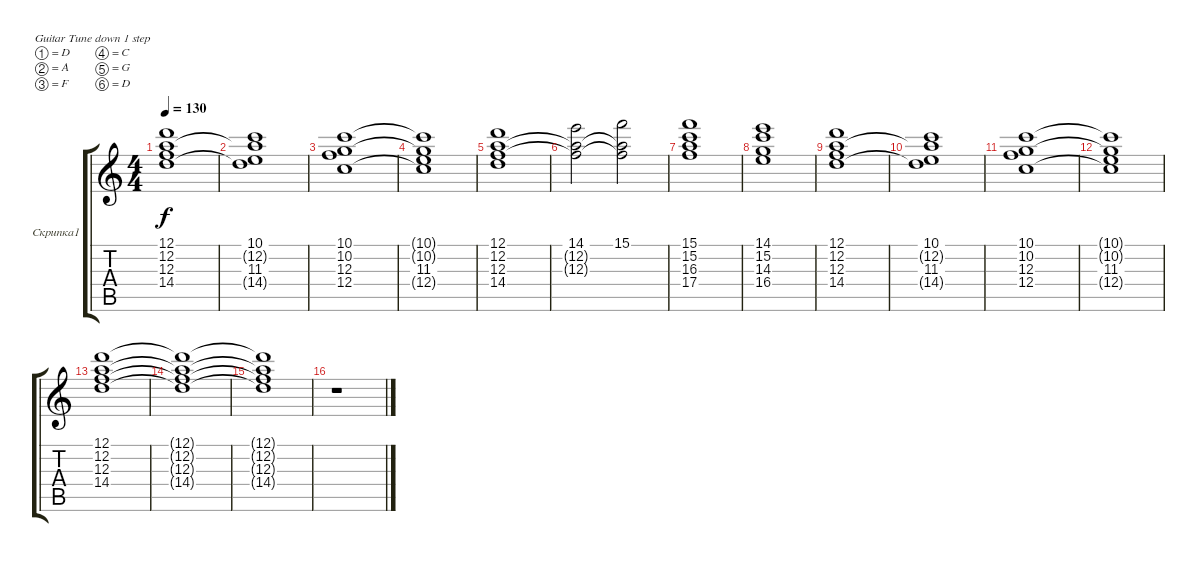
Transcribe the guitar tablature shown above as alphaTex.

\defaultSystemsLayout 4
\bracketExtendMode groupsimilarinstruments
\firstSystemTrackNameOrientation horizontal
\otherSystemsTrackNameOrientation horizontal
\track ("Скрипка1" "Скрипка1") {instrument electricguitarclean}
\staff {score tabs}
\tuning (D4 A3 F3 C3 G2 D2)
\ts (4 4)
\tempo 130
\clef g2
\scale
0.333333
\ks c
(12.1 12.2 12.3 14.4).1{dy f} |
\scale
0.333333 (10.1 12.2{t} 11.3 14.4{t}).1 |
\scale
0.333333 (10.1 10.2 12.3 12.4).1 |
\scale
0.333333 (10.1{t} 10.2{t} 11.3 12.4{t}).1 |
\scale
0.333333 (12.1 12.2 12.3 14.4).1 |
\scale
0.333333 (14.1 12.2{t} 12.3{t}).2 (15.1 12.2{t} 12.3{t}).2 |
\scale
0.333333 (15.1 15.2 16.3 17.4).1 |
\scale
0.333333 (14.1 15.2 14.3 16.4).1 |
\scale
0.333333 (12.1 12.2 12.3 14.4).1 |
\scale
0.333333 (10.1 12.2{t} 11.3 14.4{t}).1 |
\scale
0.333333 (10.1 10.2 12.3 12.4).1 |
\scale
0.333333 (10.1{t} 10.2{t} 11.3 12.4{t}).1 |
\scale
0.333333 (12.1 12.2 12.3 14.4).1 |
\scale
0.333333 (12.1{t} 12.2{t} 12.3{t} 14.4{t}).1 |
\scale
0.333333 (12.1{t} 12.2{t} 12.3{t} 14.4{t}).1 |
\scale
0.333333 r.1
